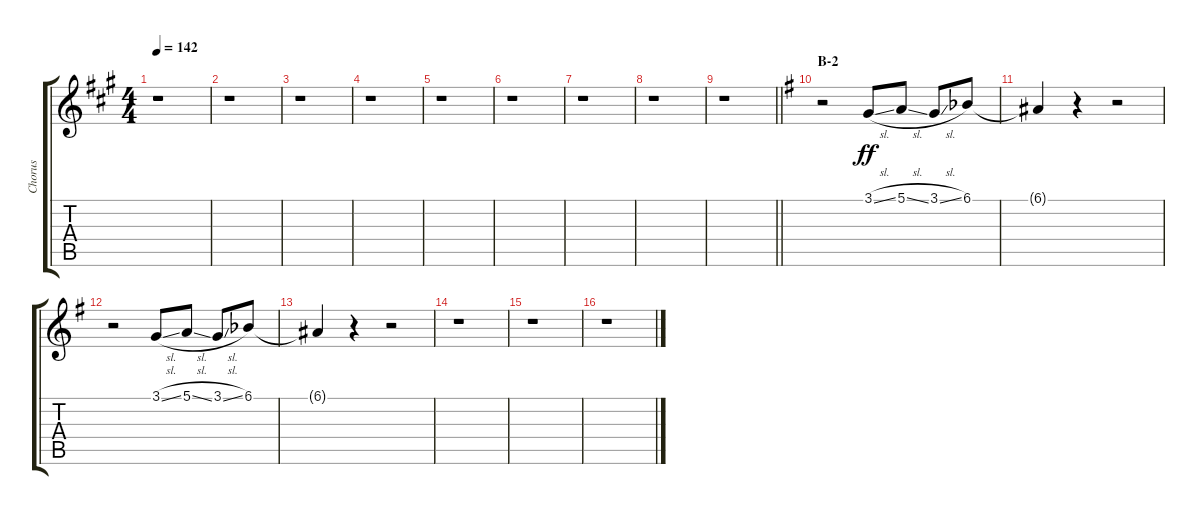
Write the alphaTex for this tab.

\track ("Chorus" "Chorus") {instrument voiceoohs}
\staff {score tabs}
\tuning (E4 B3 G3 D3 A2 E2) {hide}
\ts (4 4)
\tempo 142
\clef g2
\ks a
r.1{dy ff} |
r.1 |
r.1 |
r.1 |
r.1 |
r.1 |
r.1 |
r.1 |
\barLineRight lightlight
r.1 |
\section ("" "B-2")
\ks g
r.2 3.1{sl}.8 5.1{sl}.8 3.1{sl}.8 6.1{acc b}.8 |
6.1{t}.4 r.4 r.2 |
r.2 3.1{sl}.8 5.1{sl}.8 3.1{sl}.8 6.1{acc b}.8 |
6.1{t}.4 r.4 r.2 |
r.1 |
r.1 |
r.1
